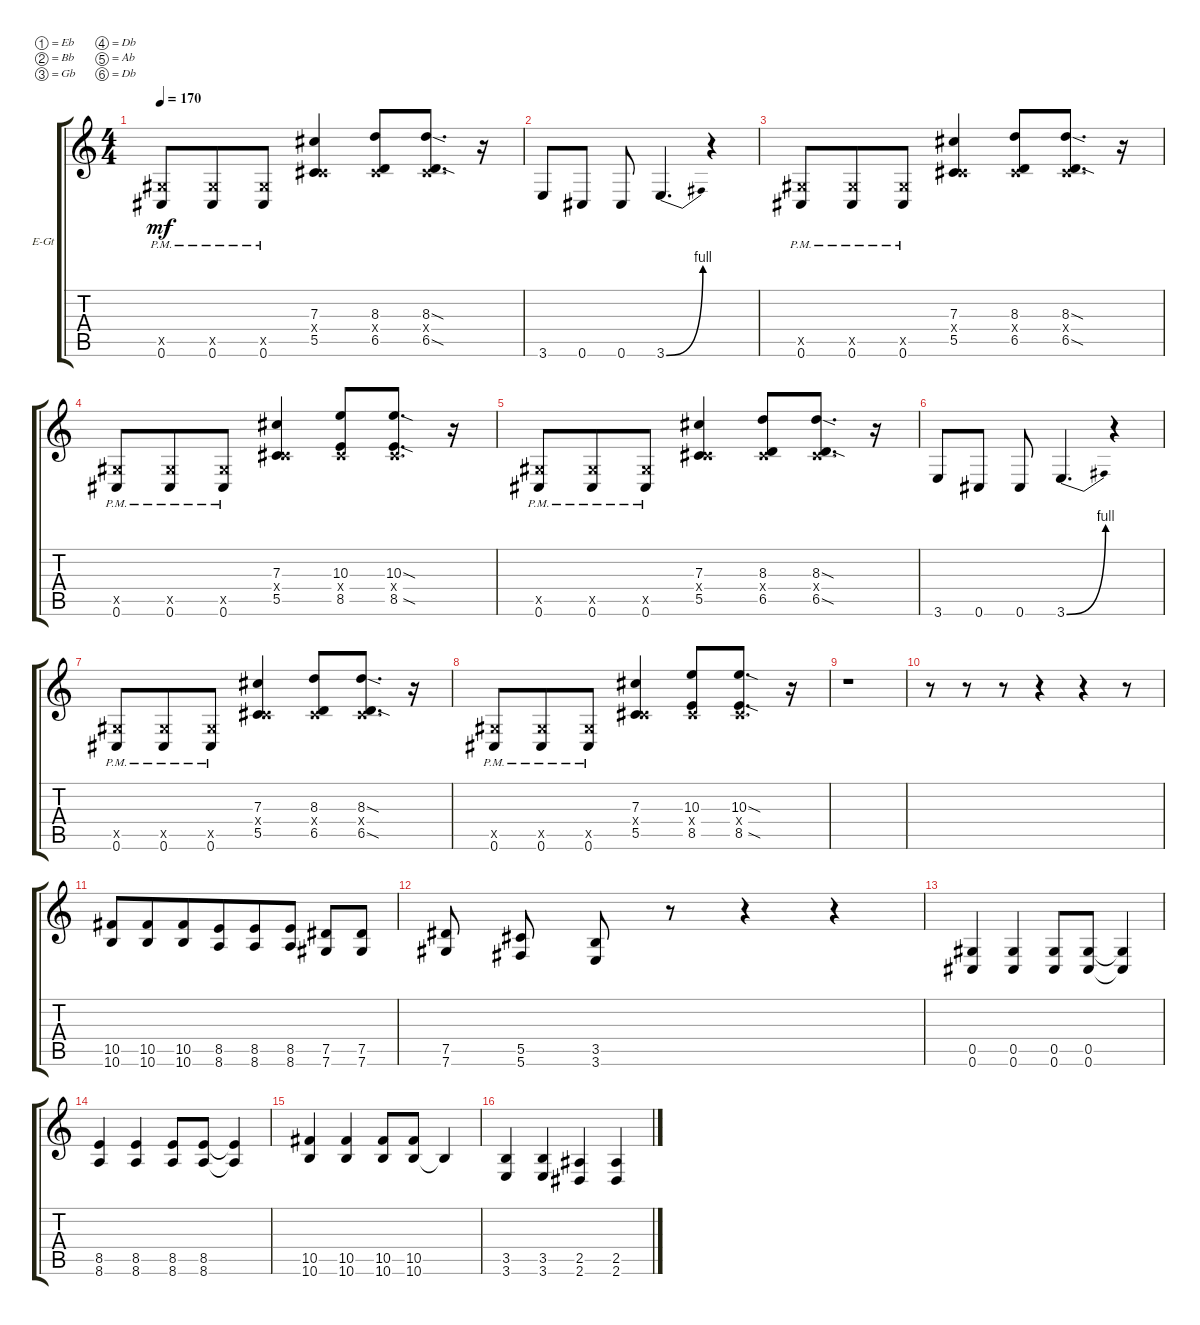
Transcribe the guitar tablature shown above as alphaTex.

\defaultSystemsLayout 4
\bracketExtendMode groupsimilarinstruments
\firstSystemTrackNameOrientation horizontal
\otherSystemsTrackNameOrientation horizontal
\track ("Electric Guitar" "E-Gt") {instrument overdrivenguitar}
\staff {score tabs}
\tuning (Eb4 Bb3 Gb3 Db3 Ab2 Db2)
\ts (4 4)
\tempo 170
\clef g2
\ks c
(0.6{pm} 0.5{pm x}).8{dy mf beam merge} (0.6{pm} 0.5{pm x}).8{beam merge} (0.6{pm} 0.5{pm x}).8 (5.5 7.3 0.4{x}).4 (6.5 8.3 0.4{x}).8{beam merge} (8.3{sod} 6.5{sod} 0.4{x}).8{d} r.16 |
3.6.8 0.6.8 0.6.8 3.6{be (bend 0 0 36 4)}.4{d} r.4 |
(0.6{pm} 0.5{pm x}).8{beam merge} (0.6{pm} 0.5{pm x}).8{beam merge} (0.6{pm} 0.5{pm x}).8 (5.5 7.3 0.4{x}).4 (6.5 8.3 0.4{x}).8{beam merge} (8.3{sod} 6.5{sod} 0.4{x}).8{d} r.16 |
(0.6{pm} 0.5{pm x}).8{beam merge} (0.6{pm} 0.5{pm x}).8{beam merge} (0.6{pm} 0.5{pm x}).8 (5.5 7.3 0.4{x}).4 (8.5 10.3 0.4{x}).8{beam merge} (10.3{sod} 8.5{sod} 0.4{x}).8{d} r.16 |
(0.6{pm} 0.5{pm x}).8{beam merge} (0.6{pm} 0.5{pm x}).8{beam merge} (0.6{pm} 0.5{pm x}).8 (5.5 7.3 0.4{x}).4 (6.5 8.3 0.4{x}).8{beam merge} (8.3{sod} 6.5{sod} 0.4{x}).8{d} r.16 |
3.6.8 0.6.8 0.6.8 3.6{be (bend 0 0 36 4)}.4{d} r.4 |
(0.6{pm} 0.5{pm x}).8{beam merge} (0.6{pm} 0.5{pm x}).8{beam merge} (0.6{pm} 0.5{pm x}).8 (5.5 7.3 0.4{x}).4 (6.5 8.3 0.4{x}).8{beam merge} (8.3{sod} 6.5{sod} 0.4{x}).8{d} r.16 |
(0.6{pm} 0.5{pm x}).8{beam merge} (0.6{pm} 0.5{pm x}).8{beam merge} (0.6{pm} 0.5{pm x}).8 (5.5 7.3 0.4{x}).4 (8.5 10.3 0.4{x}).8{beam merge} (10.3{sod} 8.5{sod} 0.4{x}).8{d} r.16 |
r.1 |
r.8{beam merge} r.8{beam merge} r.8 r.4 r.4 r.8 |
(10.6 10.5).8{beam merge} (10.6 10.5).8{beam merge} (10.6 10.5).8 (8.6 8.5).8{beam merge} (8.6 8.5).8{beam merge} (8.6 8.5).8 (7.6 7.5).8 (7.6 7.5).8 |
(7.6 7.5).8{beam split} (5.6 5.5).8 (3.6 3.5).8 r.8 r.4 r.4 |
(0.6 0.5).4 (0.5 0.6).4 (0.5 0.6).8 (0.6 0.5).8 (0.6{t} 0.5{t}).4 |
(8.6 8.5).4 (8.5 8.6).4 (8.6 8.5).8 (8.5 8.6).8 (8.5{t} 8.6{t}).4 |
(10.6 10.5).4 (10.6 10.5).4 (10.6 10.5).8 (10.6 10.5).8 10.6{t}.4 |
(3.6 3.5).4 (3.5 3.6).4 (2.6 2.5).4 (2.5 2.6).4
